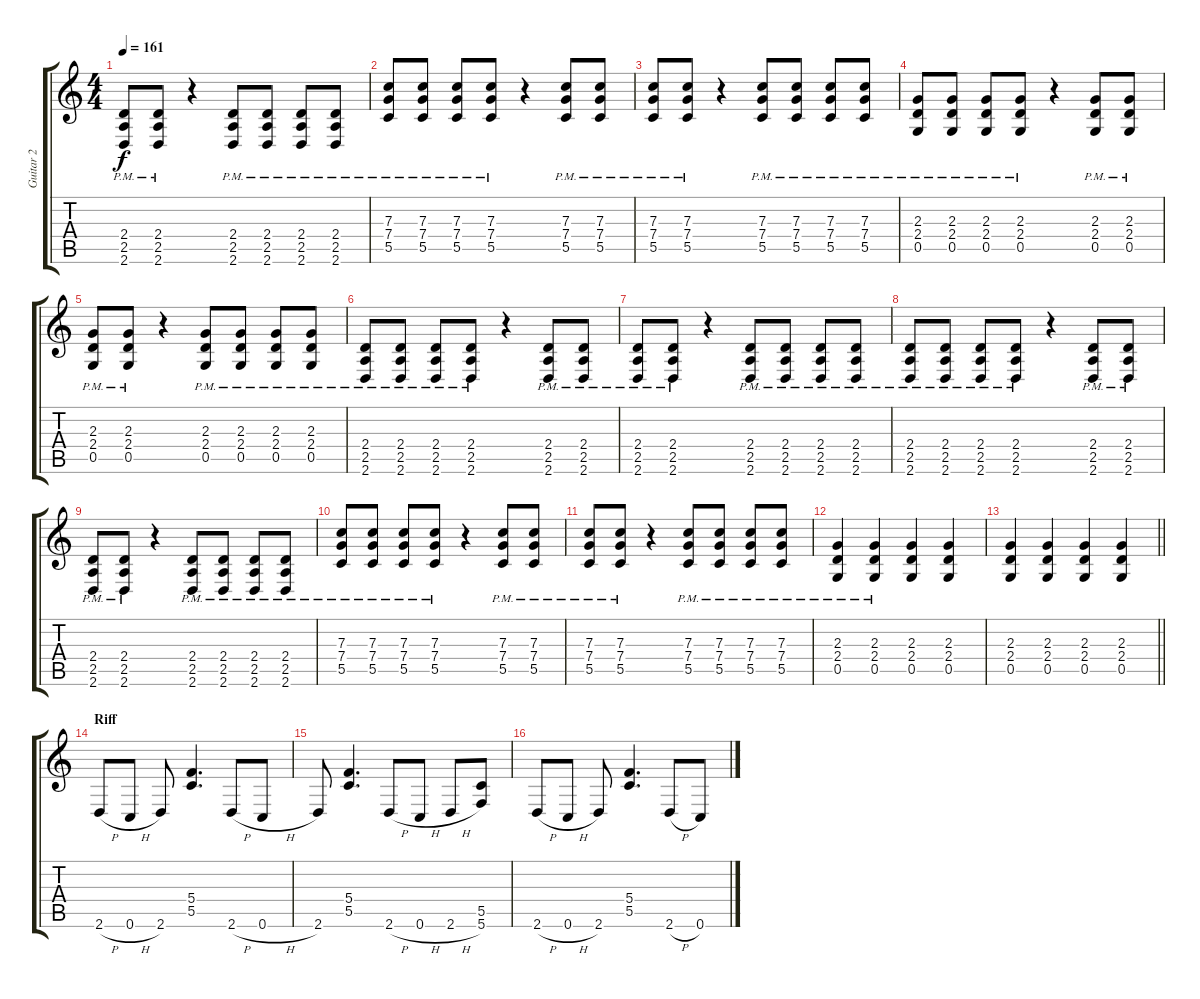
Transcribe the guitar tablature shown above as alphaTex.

\track ("Guitar 2" "Guitar 2") {instrument overdrivenguitar}
\staff {score tabs}
\tuning (D4 A3 F3 C3 G2 C2) {hide}
\ts (4 4)
\tempo 161
\clef g2
\ks c
(2.4{pm} 2.5{pm} 2.6{pm}).8{dy f} (2.4{pm} 2.5{pm} 2.6{pm}).8 r.4 (2.4{pm} 2.5{pm} 2.6{pm}).8 (2.4{pm} 2.5{pm} 2.6{pm}).8 (2.4{pm} 2.5{pm} 2.6{pm}).8 (2.4{pm} 2.5{pm} 2.6{pm}).8 |
(7.3{pm} 7.4{pm} 5.5{pm}).8 (7.3{pm} 7.4{pm} 5.5{pm}).8 (7.3{pm} 7.4{pm} 5.5{pm}).8 (7.3{pm} 7.4{pm} 5.5{pm}).8 r.4 (7.3{pm} 7.4{pm} 5.5{pm}).8 (7.3{pm} 7.4{pm} 5.5{pm}).8 |
(7.3{pm} 7.4{pm} 5.5{pm}).8 (7.3{pm} 7.4{pm} 5.5{pm}).8 r.4 (7.3{pm} 7.4{pm} 5.5{pm}).8 (7.3{pm} 7.4{pm} 5.5{pm}).8 (7.3{pm} 7.4{pm} 5.5{pm}).8 (7.3{pm} 7.4{pm} 5.5{pm}).8 |
(2.3{pm} 2.4{pm} 0.5{pm}).8 (2.3{pm} 2.4{pm} 0.5{pm}).8 (2.3{pm} 2.4{pm} 0.5{pm}).8 (2.3{pm} 2.4{pm} 0.5{pm}).8 r.4 (2.3{pm} 2.4{pm} 0.5{pm}).8 (2.3{pm} 2.4{pm} 0.5{pm}).8 |
(2.3{pm} 2.4{pm} 0.5{pm}).8 (2.3{pm} 2.4{pm} 0.5{pm}).8 r.4 (2.3{pm} 2.4{pm} 0.5{pm}).8 (2.3{pm} 2.4{pm} 0.5{pm}).8 (2.3{pm} 2.4{pm} 0.5{pm}).8 (2.3{pm} 2.4{pm} 0.5{pm}).8 |
(2.4{pm} 2.5{pm} 2.6{pm}).8 (2.4{pm} 2.5{pm} 2.6{pm}).8 (2.4{pm} 2.5{pm} 2.6{pm}).8 (2.4{pm} 2.5{pm} 2.6{pm}).8 r.4 (2.4{pm} 2.5{pm} 2.6{pm}).8 (2.4{pm} 2.5{pm} 2.6{pm}).8 |
(2.4{pm} 2.5{pm} 2.6{pm}).8 (2.4{pm} 2.5{pm} 2.6{pm}).8 r.4 (2.4{pm} 2.5{pm} 2.6{pm}).8 (2.4{pm} 2.5{pm} 2.6{pm}).8 (2.4{pm} 2.5{pm} 2.6{pm}).8 (2.4{pm} 2.5{pm} 2.6{pm}).8 |
(2.4{pm} 2.5{pm} 2.6{pm}).8 (2.4{pm} 2.5{pm} 2.6{pm}).8 (2.4{pm} 2.5{pm} 2.6{pm}).8 (2.4{pm} 2.5{pm} 2.6{pm}).8 r.4 (2.4{pm} 2.5{pm} 2.6{pm}).8 (2.4{pm} 2.5{pm} 2.6{pm}).8 |
(2.4{pm} 2.5{pm} 2.6{pm}).8 (2.4{pm} 2.5{pm} 2.6{pm}).8 r.4 (2.4{pm} 2.5{pm} 2.6{pm}).8 (2.4{pm} 2.5{pm} 2.6{pm}).8 (2.4{pm} 2.5{pm} 2.6{pm}).8 (2.4{pm} 2.5{pm} 2.6{pm}).8 |
(7.3{pm} 7.4{pm} 5.5{pm}).8 (7.3{pm} 7.4{pm} 5.5{pm}).8 (7.3{pm} 7.4{pm} 5.5{pm}).8 (7.3{pm} 7.4{pm} 5.5{pm}).8 r.4 (7.3{pm} 7.4{pm} 5.5{pm}).8 (7.3{pm} 7.4{pm} 5.5{pm}).8 |
(7.3{pm} 7.4{pm} 5.5{pm}).8 (7.3{pm} 7.4{pm} 5.5{pm}).8 r.4 (7.3{pm} 7.4{pm} 5.5{pm}).8 (7.3{pm} 7.4{pm} 5.5{pm}).8 (7.3{pm} 7.4{pm} 5.5{pm}).8 (7.3{pm} 7.4{pm} 5.5{pm}).8 |
(2.3{pm} 2.4{pm} 0.5{pm}).4 (2.3{pm} 2.4{pm} 0.5{pm}).4 (2.3 2.4 0.5).4 (2.3 2.4 0.5).4 |
\barLineRight lightlight
(2.3 2.4 0.5).4 (2.3 2.4 0.5).4 (2.3 2.4 0.5).4 (2.3 2.4 0.5).4 |
\section ("" "Riff")
2.6{h}.8 0.6{h}.8 2.6.8 (5.4 5.5).4{d} 2.6{h}.8 0.6{h}.8 |
2.6.8 (5.4 5.5).4{d} 2.6{h}.8 0.6{h}.8 2.6{h}.8 (5.5 5.6).8 |
2.6{h}.8 0.6{h}.8 2.6.8 (5.4 5.5).4{d} 2.6{h}.8 0.6{h}.8
